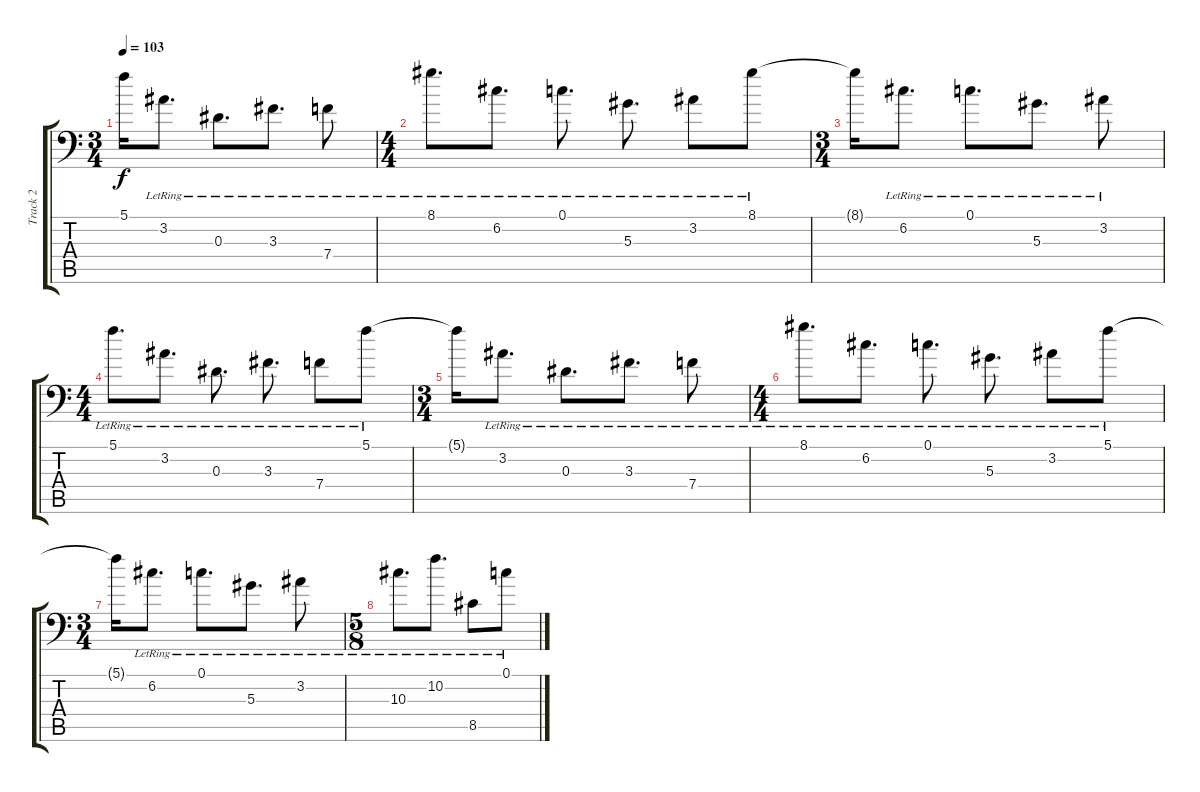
\track ("Track 2" "Track 2") {instrument distortionguitar}
\staff {score tabs}
\tuning (C4 G3 Eb3 Bb2 F2 Bb1) {hide}
\ts (3 4)
\tempo 103
\clef f4
\ks c
5.1{t}.16{dy f} 3.2{lr}.8{d} 0.3{lr}.8{d} 3.3{lr}.8{d} 7.4{lr}.8 |
\ts (4 4)
8.1{lr}.8{d} 6.2{lr}.8{d} 0.1{lr}.8{d} 5.3{lr}.8{d} 3.2{lr}.8 8.1{lr}.8 |
\ts (3 4)
8.1{t}.16 6.2{lr}.8{d} 0.1{lr}.8{d} 5.3{lr}.8{d} 3.2{lr}.8 |
\ts (4 4)
5.1{lr}.8{d} 3.2{lr}.8{d} 0.3{lr}.8{d} 3.3{lr}.8{d} 7.4{lr}.8 5.1{lr}.8 |
\ts (3 4)
5.1{t}.16 3.2{lr}.8{d} 0.3{lr}.8{d} 3.3{lr}.8{d} 7.4{lr}.8 |
\ts (4 4)
8.1{lr}.8{d} 6.2{lr}.8{d} 0.1{lr}.8{d} 5.3{lr}.8{d} 3.2{lr}.8 5.1{lr}.8 |
\ts (3 4)
5.1{t}.16 6.2{lr}.8{d} 0.1{lr}.8{d} 5.3{lr}.8{d} 3.2{lr}.8 |
\ts (5 8)
10.3{lr}.8{d volume 16} 10.2{lr}.8{d} 8.5{lr}.8 0.1{lr}.8
